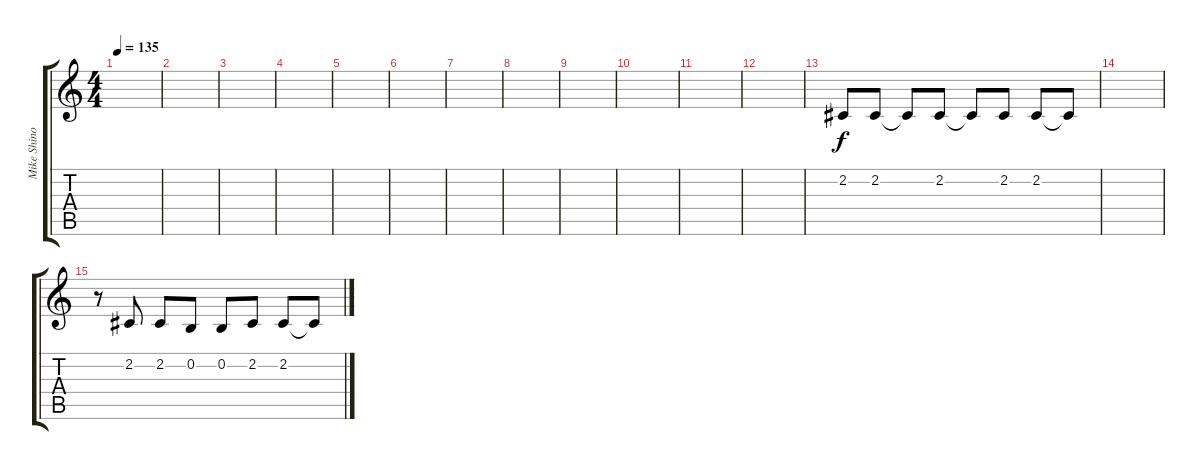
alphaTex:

\track ("Mike Shinoda (Vocals)" "Mike Shino") {instrument electricgrandpiano}
\staff {score tabs}
\tuning (E4 B3 G3 D3 A2 E2) {hide}
\ts (4 4)
\tempo 135
\clef g2
\ks c
|
|
|
|
|
|
|
|
|
|
|
|
2.2.8 2.2.8 2.2{t}.8 2.2.8 2.2{t}.8 2.2.8 2.2.8 2.2{t}.8 |
|
r.8 2.2.8 2.2.8 0.2.8 0.2.8 2.2.8 2.2.8 2.2{t}.8
